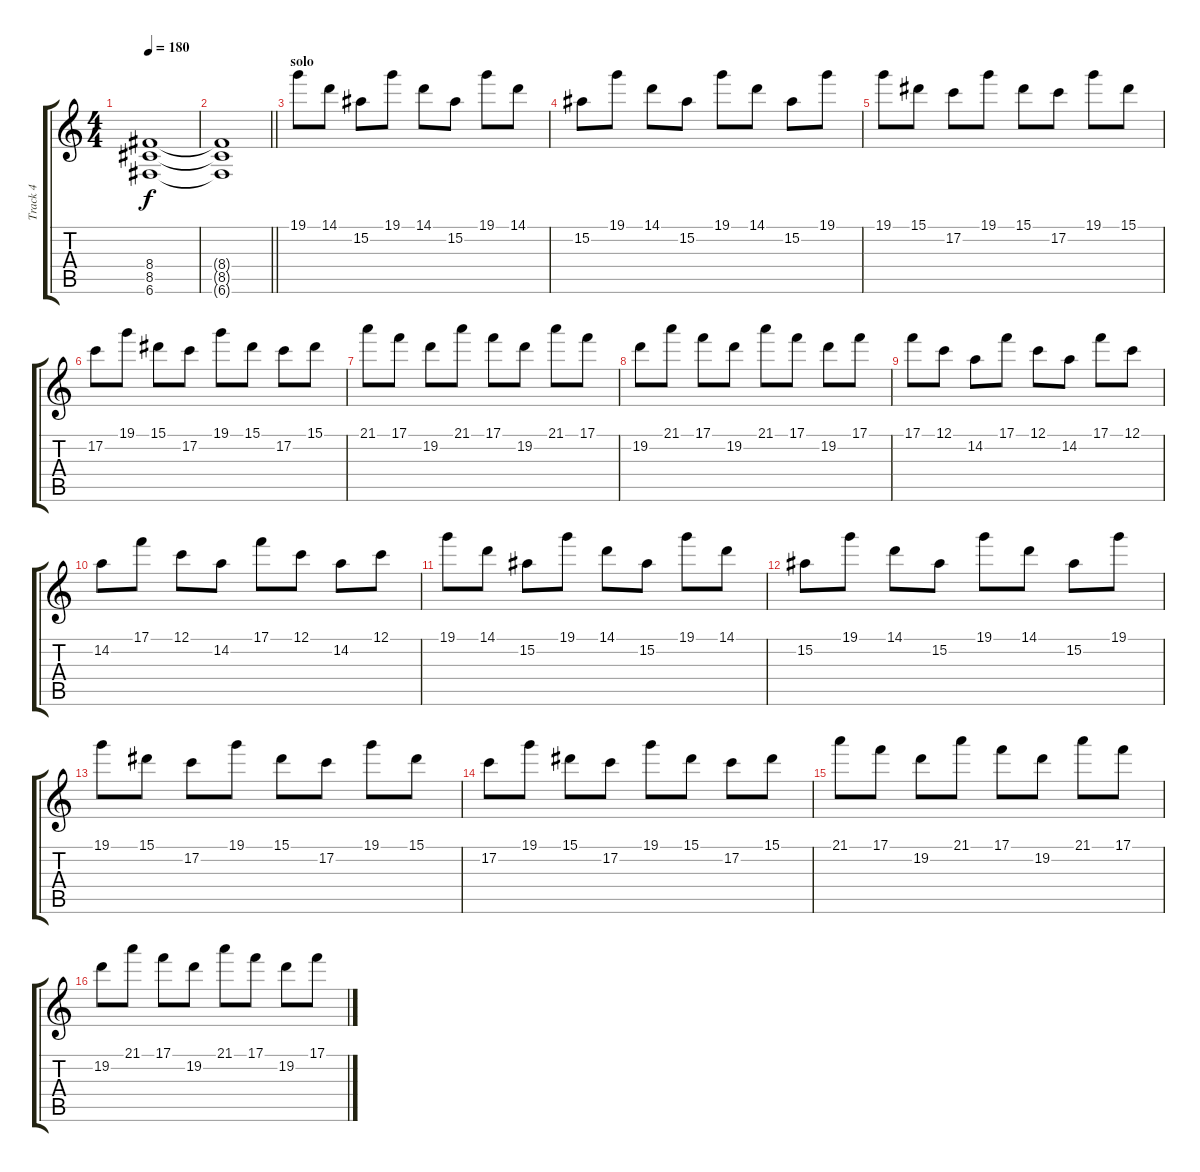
\track ("Track 4" "Track 4") {instrument distortionguitar}
\staff {score tabs}
\tuning (C4 G3 Eb3 Bb2 F2 C2) {hide}
\ts (4 4)
\tempo 180
\clef g2
\ks c
(8.4 8.5 6.6).1{dy f} |
\barLineRight lightlight
(8.4{t} 8.5{t} 6.6{t}).1 |
\section ("" "solo")
19.1.8 14.1.8 15.2.8 19.1.8 14.1.8 15.2.8 19.1.8 14.1.8 |
15.2.8 19.1.8 14.1.8 15.2.8 19.1.8 14.1.8 15.2.8 19.1.8 |
19.1.8 15.1.8 17.2.8 19.1.8 15.1.8 17.2.8 19.1.8 15.1.8 |
17.2.8 19.1.8 15.1.8 17.2.8 19.1.8 15.1.8 17.2.8 15.1.8 |
21.1.8 17.1.8 19.2.8 21.1.8 17.1.8 19.2.8 21.1.8 17.1.8 |
19.2.8 21.1.8 17.1.8 19.2.8 21.1.8 17.1.8 19.2.8 17.1.8 |
17.1.8 12.1.8 14.2.8 17.1.8 12.1.8 14.2.8 17.1.8 12.1.8 |
14.2.8 17.1.8 12.1.8 14.2.8 17.1.8 12.1.8 14.2.8 12.1.8 |
19.1.8 14.1.8 15.2.8 19.1.8 14.1.8 15.2.8 19.1.8 14.1.8 |
15.2.8 19.1.8 14.1.8 15.2.8 19.1.8 14.1.8 15.2.8 19.1.8 |
19.1.8 15.1.8 17.2.8 19.1.8 15.1.8 17.2.8 19.1.8 15.1.8 |
17.2.8 19.1.8 15.1.8 17.2.8 19.1.8 15.1.8 17.2.8 15.1.8 |
21.1.8 17.1.8 19.2.8 21.1.8 17.1.8 19.2.8 21.1.8 17.1.8 |
19.2.8 21.1.8 17.1.8 19.2.8 21.1.8 17.1.8 19.2.8 17.1.8
